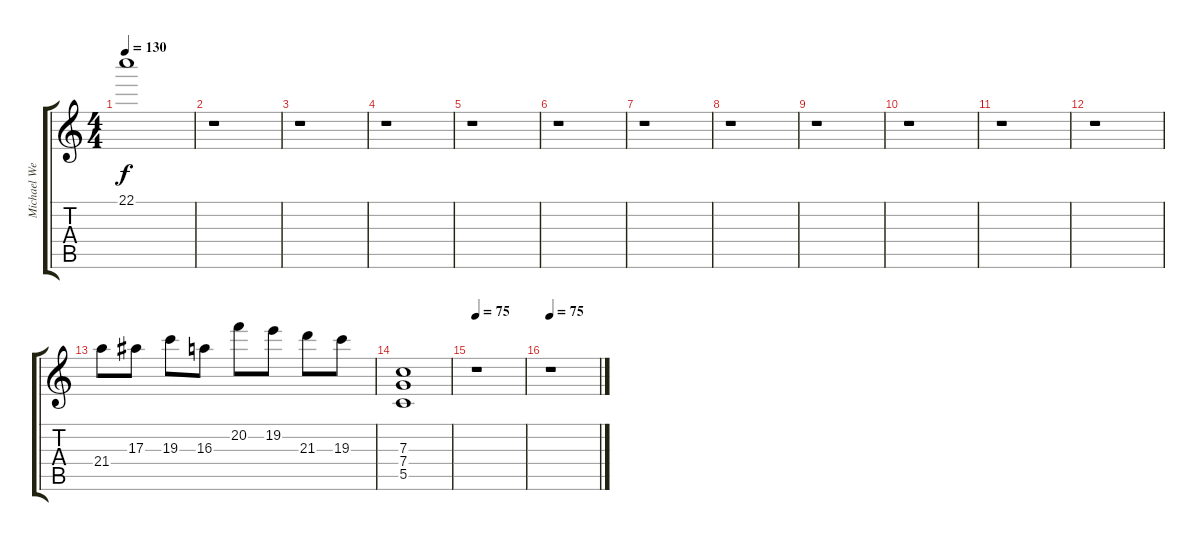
\track ("Michael Weikath Solo" "Michael We") {instrument overdrivenguitar}
\staff {score tabs}
\tuning (D4 A3 F3 C3 G2 D2) {hide}
\ts (4 4)
\tempo 130
\clef g2
\ks c
22.1.1{dy f} |
r.1 |
r.1 |
r.1 |
r.1 |
r.1 |
r.1 |
r.1 |
r.1 |
r.1 |
r.1 |
r.1 |
21.4.8 17.3.8 19.3.8 16.3.8 20.2.8 19.2.8 21.3.8 19.3.8 |
(7.3 7.4 5.5).1 |
\tempo 75
r.1 |
\tempo 75
r.1
